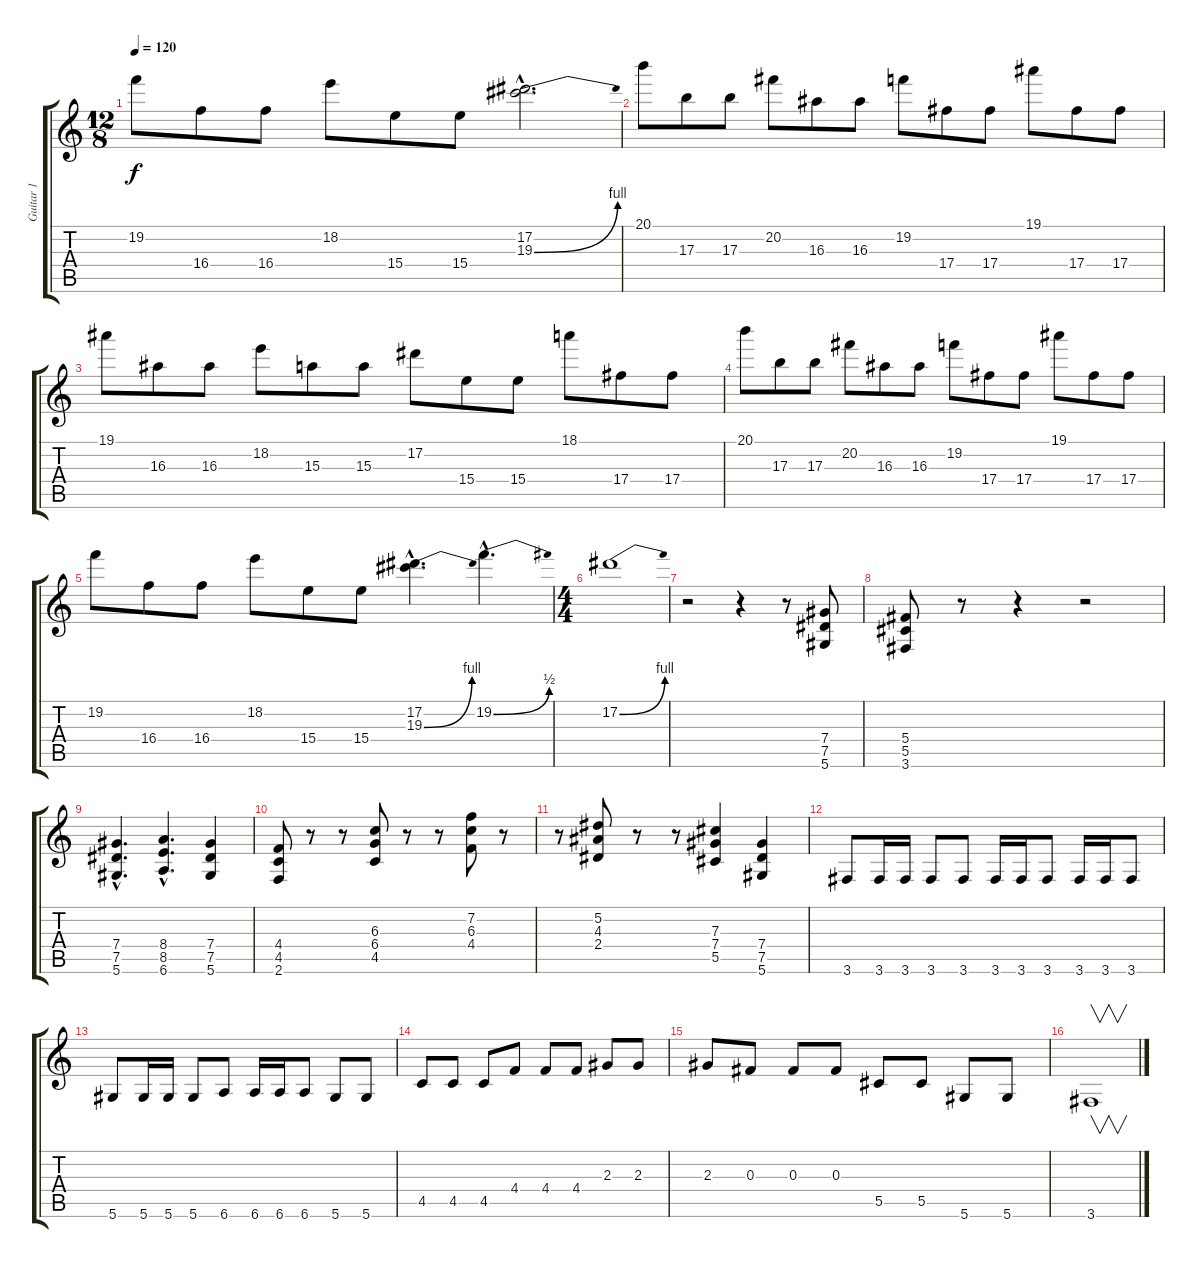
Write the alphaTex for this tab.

\track ("Guitar 1" "Guitar 1") {instrument distortionguitar}
\staff {score tabs}
\tuning (Eb4 Bb3 Gb3 Db3 Ab2 Eb2) {hide}
\ts (12 8)
\tempo 120
\clef g2
\ks c
19.2.8{dy f} 16.4.8 16.4.8 18.2.8 15.4.8 15.4.8 (17.2{hac} 19.3{be (bend 0 0 60 4) hac}).2{d} |
20.1.8 17.3.8 17.3.8 20.2.8 16.3.8 16.3.8 19.2.8 17.4.8 17.4.8 19.1.8 17.4.8 17.4.8 |
19.1.8 16.3.8 16.3.8 18.2.8 15.3.8 15.3.8 17.2.8 15.4.8 15.4.8 18.1.8 17.4.8 17.4.8 |
20.1.8 17.3.8 17.3.8 20.2.8 16.3.8 16.3.8 19.2.8 17.4.8 17.4.8 19.1.8 17.4.8 17.4.8 |
19.2.8 16.4.8 16.4.8 18.2.8 15.4.8 15.4.8 (17.2{hac} 19.3{be (bend 0 0 60 4) hac}).4{d} 19.2{be (bend 0 0 60 2) hac}.4{d} |
\ts (4 4)
17.2{be (bend 0 0 60 4)}.1 |
r.2 r.4 r.8 (7.4 7.5 5.6).8 |
(5.4 5.5 3.6).8 r.8 r.4 r.2 |
(7.4{hac} 7.5{hac} 5.6{hac}).4{d} (8.4{hac} 8.5{hac} 6.6{hac}).4{d} (7.4 7.5 5.6).4 |
(4.4 4.5 2.6).8 r.8 r.8 (6.3 6.4 4.5).8 r.8 r.8 (7.2 6.3 4.4).8 r.8 |
r.8 (5.2 4.3 2.4).8 r.8 r.8 (7.3 7.4 5.5).4 (7.4 7.5 5.6).4 |
3.6.8 3.6.16 3.6.16 3.6.8 3.6.8 3.6.16 3.6.16 3.6.8 3.6.16 3.6.16 3.6.8 |
5.6.8 5.6.16 5.6.16 5.6.8 6.6.8 6.6.16 6.6.16 6.6.8 5.6.8 5.6.8 |
4.5.8 4.5.8 4.5.8 4.4.8 4.4.8 4.4.8 2.3.8 2.3.8 |
2.3.8 0.3.8 0.3.8 0.3.8 5.5.8 5.5.8 5.6.8 5.6.8 |
3.6.1{v}
